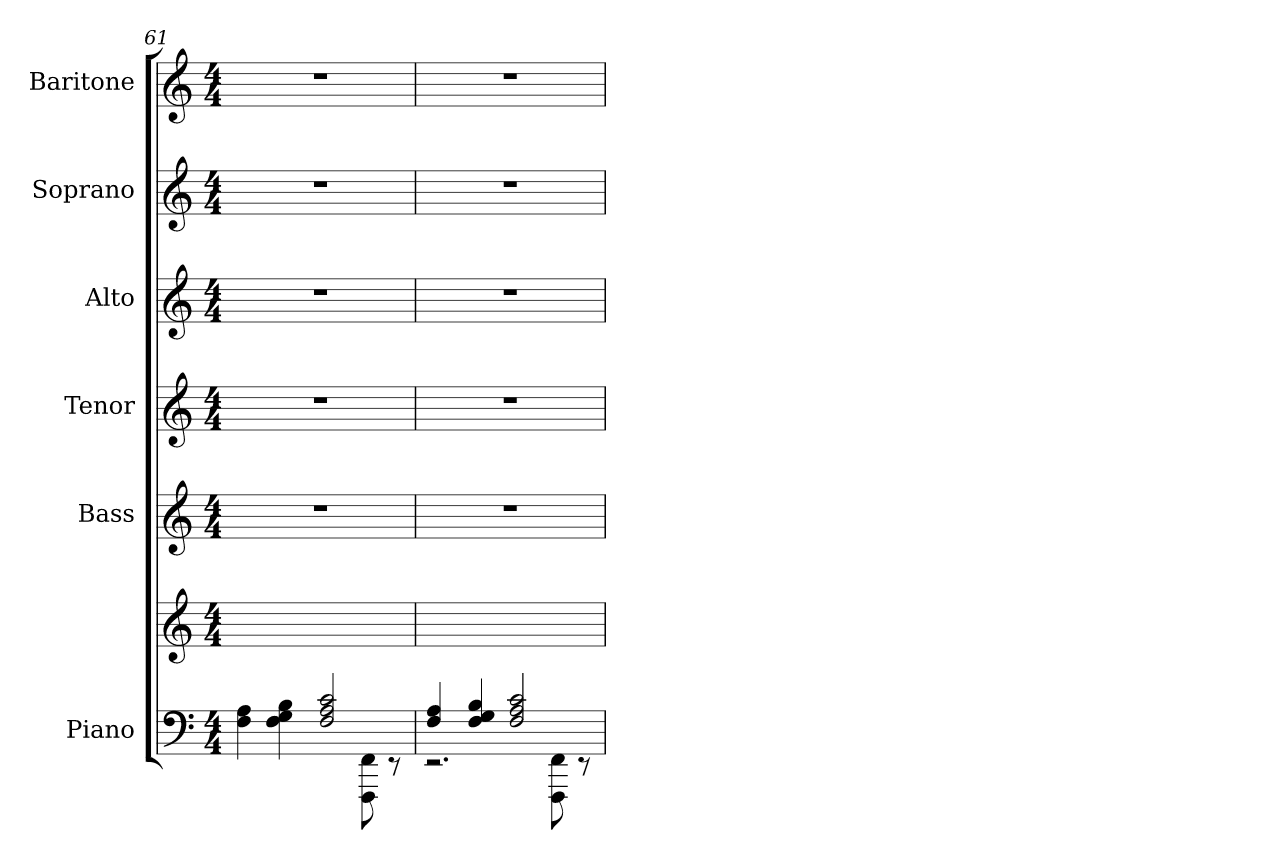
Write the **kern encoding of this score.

**kern	**kern	**kern	**kern	**kern	**kern	**kern
*part6	*part6	*part5	*part4	*part3	*part2	*part1
*staff7	*staff6	*staff5	*staff4	*staff3	*staff2	*staff1
*I"Piano	*	*I"Bass	*I"Tenor	*I"Alto	*I"Soprano	*I"Baritone
*	*	*I'B	*I'T	*I'A	*I'S	*
*clefF4	*clefG2	*clefG2	*clefG2	*clefG2	*clefG2	*clefG2
*k[]	*k[]	*k[]	*k[]	*k[]	*k[]	*k[]
*M4/4	*M4/4	*M4/4	*M4/4	*M4/4	*M4/4	*M4/4
=61	=61	=61	=61	=61	=61	=61
*^	*	*	*	*	*	*
4F\ 4A\	2.ryy	4ryy	1r	1r	1r	1r	1r
4F\ 4G\ 4B\	.	4ryy	.	.	.	.	.
2F/ 2A/ 2c/	.	4ryy	.	.	.	.	.
.	8FFF\ 8FF\	4ryy	.	.	.	.	.
.	8r	.	.	.	.	.	.
=62	=62	=62	=62	=62	=62	=62	=62
4F/ 4A/	2.r	4ryy	1r	1r	1r	1r	1r
4F/ 4G/ 4B/	.	4ryy	.	.	.	.	.
2F/ 2A/ 2c/	.	4ryy	.	.	.	.	.
.	8FFF\ 8FF\	4ryy	.	.	.	.	.
.	8r	.	.	.	.	.	.
*v	*v	*	*	*	*	*	*
=	=	=	=	=	=	=
*-	*-	*-	*-	*-	*-	*-
